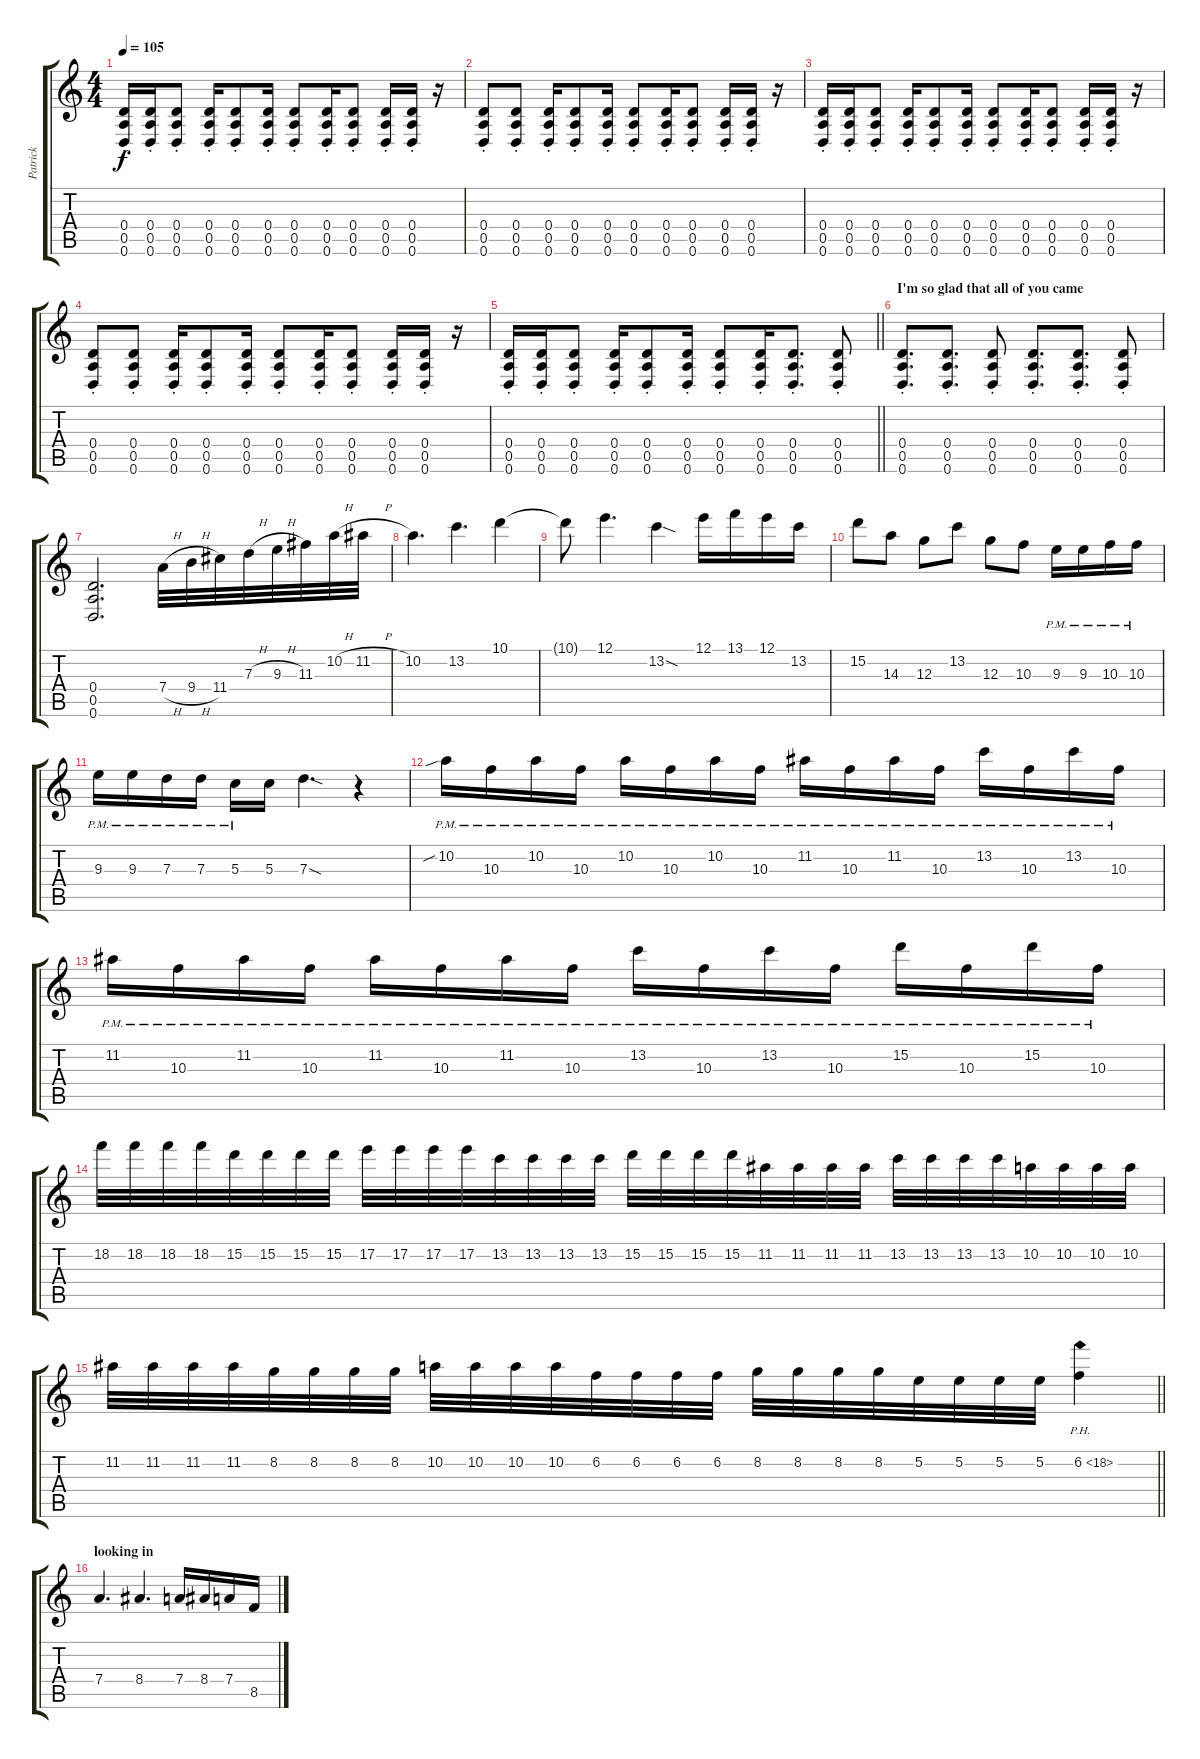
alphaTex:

\track ("Patrick" "Patrick") {instrument overdrivenguitar}
\staff {score tabs}
\tuning (E4 B3 G3 D3 A2 D2) {hide}
\ts (4 4)
\tempo 105
\clef g2
\ks c
(0.4{st} 0.5{st} 0.6{st}).16{dy f} (0.4{st} 0.5{st} 0.6{st}).16 (0.4{st} 0.5{st} 0.6{st}).8 (0.4{st} 0.5{st} 0.6{st}).16 (0.4{st} 0.5{st} 0.6{st}).8 (0.4{st} 0.5{st} 0.6{st}).16 (0.4{st} 0.5{st} 0.6{st}).8 (0.4{st} 0.5{st} 0.6{st}).16 (0.4{st} 0.5{st} 0.6{st}).8 (0.4{st} 0.5{st} 0.6{st}).16 (0.4{st} 0.5{st} 0.6{st}).16 r.16 |
(0.4{st} 0.5{st} 0.6{st}).8 (0.4{st} 0.5{st} 0.6{st}).8 (0.4{st} 0.5{st} 0.6{st}).16 (0.4{st} 0.5{st} 0.6{st}).8 (0.4{st} 0.5{st} 0.6{st}).16 (0.4{st} 0.5{st} 0.6{st}).8 (0.4{st} 0.5{st} 0.6{st}).16 (0.4{st} 0.5{st} 0.6{st}).8 (0.4{st} 0.5{st} 0.6{st}).16 (0.4{st} 0.5{st} 0.6{st}).16 r.16 |
(0.4{st} 0.5{st} 0.6{st}).16 (0.4{st} 0.5{st} 0.6{st}).16 (0.4{st} 0.5{st} 0.6{st}).8 (0.4{st} 0.5{st} 0.6{st}).16 (0.4{st} 0.5{st} 0.6{st}).8 (0.4{st} 0.5{st} 0.6{st}).16 (0.4{st} 0.5{st} 0.6{st}).8 (0.4{st} 0.5{st} 0.6{st}).16 (0.4{st} 0.5{st} 0.6{st}).8 (0.4{st} 0.5{st} 0.6{st}).16 (0.4{st} 0.5{st} 0.6{st}).16 r.16 |
(0.4{st} 0.5{st} 0.6{st}).8 (0.4{st} 0.5{st} 0.6{st}).8 (0.4{st} 0.5{st} 0.6{st}).16 (0.4{st} 0.5{st} 0.6{st}).8 (0.4{st} 0.5{st} 0.6{st}).16 (0.4{st} 0.5{st} 0.6{st}).8 (0.4{st} 0.5{st} 0.6{st}).16 (0.4{st} 0.5{st} 0.6{st}).8 (0.4{st} 0.5{st} 0.6{st}).16 (0.4{st} 0.5{st} 0.6{st}).16 r.16 |
\barLineRight lightlight
(0.4{st} 0.5{st} 0.6{st}).16 (0.4{st} 0.5{st} 0.6{st}).16 (0.4{st} 0.5{st} 0.6{st}).8 (0.4{st} 0.5{st} 0.6{st}).16 (0.4{st} 0.5{st} 0.6{st}).8 (0.4{st} 0.5{st} 0.6{st}).16 (0.4{st} 0.5{st} 0.6{st}).8 (0.4{st} 0.5{st} 0.6{st}).16 (0.4{st} 0.5{st} 0.6{st}).8{d} (0.4{st} 0.5{st} 0.6{st}).8 |
\section ("" "I'm so glad that all of you came")
(0.4{st} 0.5{st} 0.6{st}).8{d} (0.4{st} 0.5{st} 0.6{st}).8{d} (0.4{st} 0.5{st} 0.6{st}).8 (0.4{st} 0.5{st} 0.6{st}).8{d} (0.4{st} 0.5{st} 0.6{st}).8{d} (0.4{st} 0.5{st} 0.6{st}).8 |
(0.4 0.5 0.6).2{d} 7.4{h}.32 9.4{h}.32 11.4.32 7.3{h}.32 9.3{h}.32 11.3.32 10.2{h}.32 11.2{h}.32 |
10.2.4{d} 13.2.4{d} 10.1.4 |
10.1{t}.8 12.1.4{d} 13.2{sod}.4 12.1.16 13.1.16 12.1.16 13.2.16 |
15.2.8 14.3.8 12.3.8 13.2.8 12.3.8 10.3.8 9.3{pm}.16 9.3{pm}.16 10.3{pm}.16 10.3{pm}.16 |
9.3{pm}.16 9.3{pm}.16 7.3{pm}.16 7.3{pm}.16 5.3{pm}.16 5.3.16 7.3{sod}.4{d} r.4 |
10.2{sib pm}.16 10.3{pm}.16 10.2{pm}.16 10.3{pm}.16 10.2{pm}.16 10.3{pm}.16 10.2{pm}.16 10.3{pm}.16 11.2{pm}.16 10.3{pm}.16 11.2{pm}.16 10.3{pm}.16 13.2{pm}.16 10.3{pm}.16 13.2{pm}.16 10.3{pm}.16 |
11.2{pm}.16 10.3{pm}.16 11.2{pm}.16 10.3{pm}.16 11.2{pm}.16 10.3{pm}.16 11.2{pm}.16 10.3{pm}.16 13.2{pm}.16 10.3{pm}.16 13.2{pm}.16 10.3{pm}.16 15.2{pm}.16 10.3{pm}.16 15.2{pm}.16 10.3{pm}.16 |
18.2.32 18.2.32 18.2.32 18.2.32 15.2.32 15.2.32 15.2.32 15.2.32 17.2.32 17.2.32 17.2.32 17.2.32 13.2.32 13.2.32 13.2.32 13.2.32 15.2.32 15.2.32 15.2.32 15.2.32 11.2.32 11.2.32 11.2.32 11.2.32 13.2.32 13.2.32 13.2.32 13.2.32 10.2.32 10.2.32 10.2.32 10.2.32 |
\barLineRight lightlight
11.2.32 11.2.32 11.2.32 11.2.32 8.2.32 8.2.32 8.2.32 8.2.32 10.2.32 10.2.32 10.2.32 10.2.32 6.2.32 6.2.32 6.2.32 6.2.32 8.2.32 8.2.32 8.2.32 8.2.32 5.2.32 5.2.32 5.2.32 5.2.32 6.2{ph 12}.4 |
\section ("" "looking in ")
7.4.4{d} 8.4.4{d} 7.4.16 8.4.16 7.4.16 8.5.16
